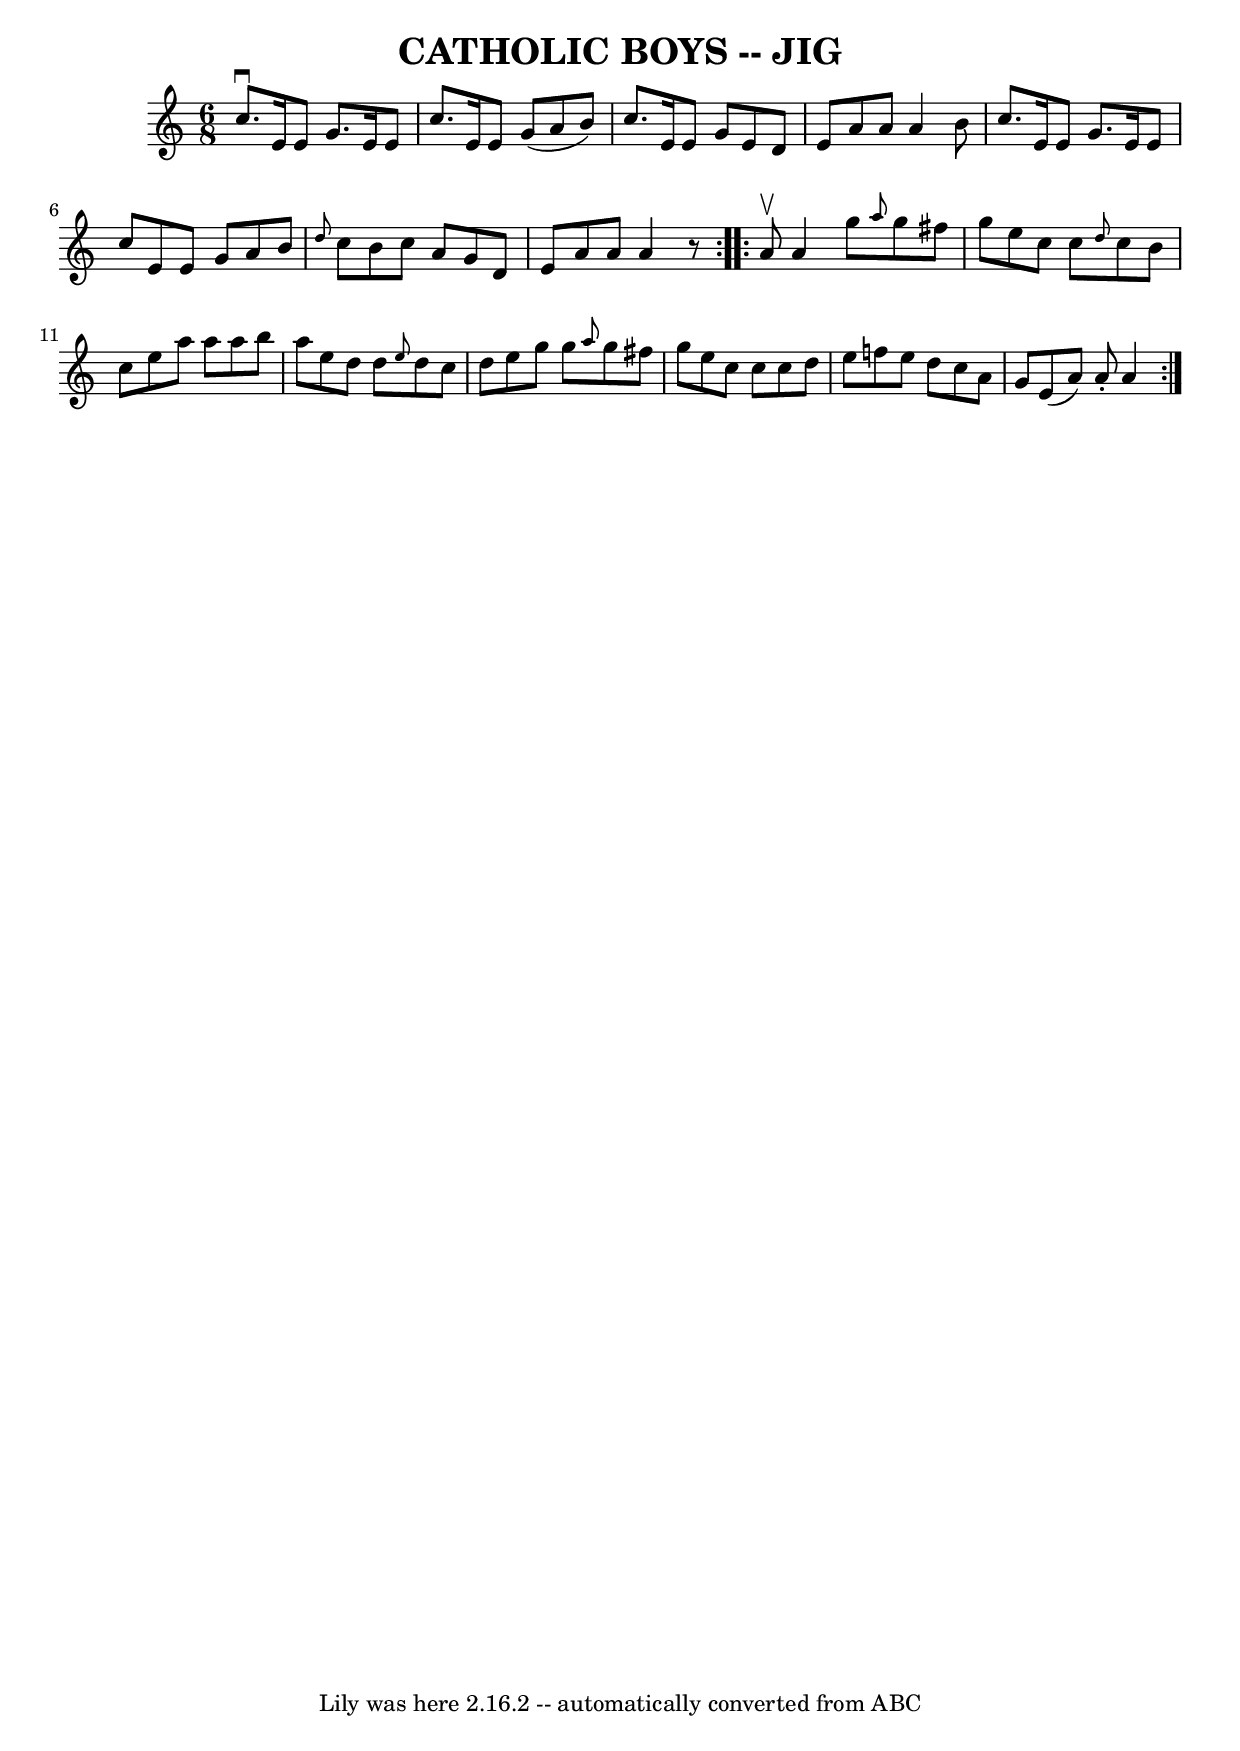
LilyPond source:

\version "2.7.40"
\include "Mammoth.ily"
\header {
	%% book = "Ryan's Mammoth Collection of Fiddle Tunes"
	crossRefNumber = "1"
	footnotes = ""
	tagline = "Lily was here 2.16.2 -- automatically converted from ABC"
	title = "CATHOLIC BOYS -- JIG"
}
voicedefault =  {


\repeat volta 2 {
\time 6/8 
\key c \major c''8.^\downbow e'16 e'8 g'8. e'16 e'8  
  |
 c''8. e'16 e'8 g'8 (a'8 b'8)   |
 c''8.  
 e'16 e'8 g'8 e'8 d'8    |
 e'8 a'8 a'8 a'4    
b'8        |
 c''8. e'16 e'8 g'8. e'16 e'8    |
   
c''8 e'8 e'8 g'8 a'8 b'8    |
 \grace { d''8  } c''8  
 b'8 c''8 a'8 g'8 d'8    |
 e'8 a'8 a'8 a'4    r8 
  }     \repeat volta 2 { a'8^\upbow       |
 a'4 g''8  \grace {  
 a''8  } g''8 fis''8 g''8    |
 e''8 c''8 c''8  
\grace { d''8  } c''8 b'8 c''8    |
 e''8 a''8 a''8    
a''8 b''8 a''8    |
 e''8 d''8 d''8  \grace { e''8  }   
d''8 c''8 d''8        |
 e''8 g''8 g''8  \grace { a''8  
} g''8 fis''8 g''8    |
 e''8 c''8 c''8 c''8 d''8   
 e''8    |
 f''!8 e''8 d''8 c''8 a'8 g'8    |
   
e'8 (a'8) a'8 -. a'4    }   
}

\score{
    <<

	\context Staff="default"
	{
	    \voicedefault 
	}

    >>
	\layout {
	}
	\midi {}
}
